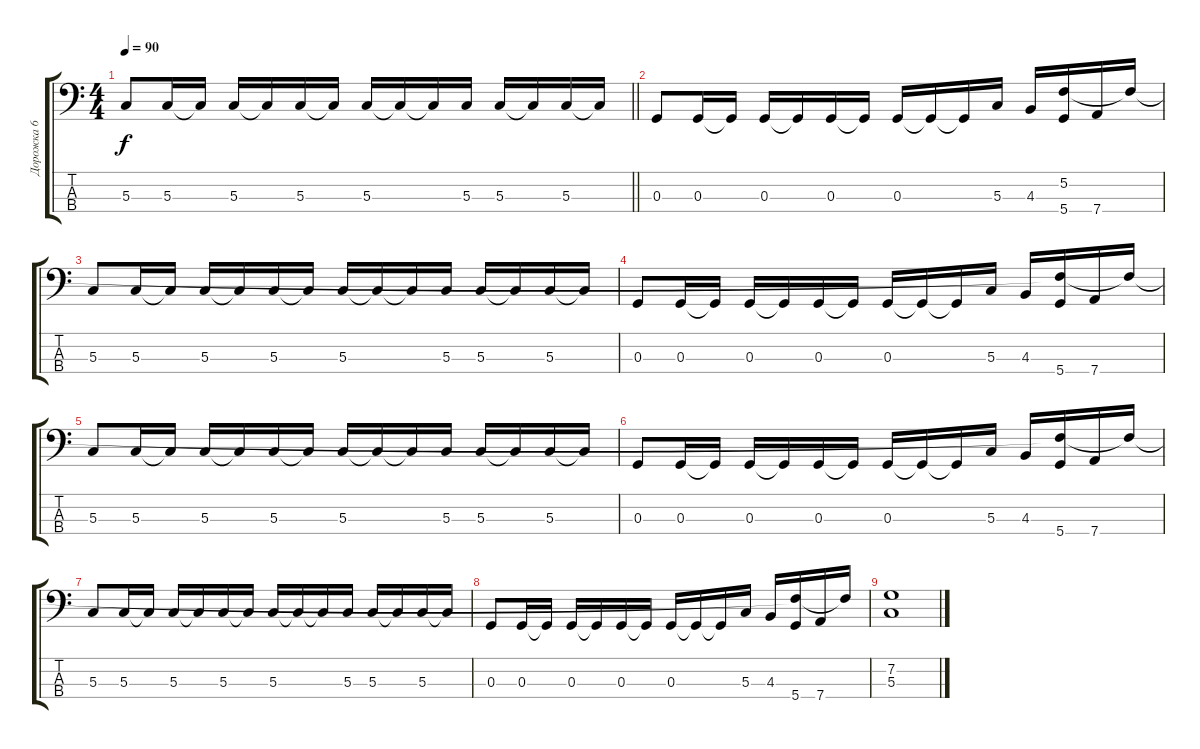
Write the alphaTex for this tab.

\track ("Дорожка 6" "Дорожка 6") {instrument electricbasspick}
\staff {score tabs}
\tuning (F2 C2 G1 D1) {hide}
\ts (4 4)
\tempo 90
\clef f4
\barLineRight lightlight
\ks c
5.3.8{dy f} 5.3.16 5.3{t}.16 5.3.16 5.3{t}.16 5.3.16 5.3{t}.16 5.3.16 5.3{t}.16 5.3{t}.16 5.3.16 5.3.16 5.3{t}.16 5.3.16 5.3{t}.16 |
0.3.8 0.3.16 0.3{t}.16 0.3.16 0.3{t}.16 0.3.16 0.3{t}.16 0.3.16 0.3{t}.16 0.3{t}.16 5.3.16 4.3.16 (5.2 5.4).16 7.4.16 5.2{t}.16 |
5.3.8 5.3.16 5.3{t}.16 5.3.16 5.3{t}.16 5.3.16 5.3{t}.16 5.3.16 5.3{t}.16 5.3{t}.16 5.3.16 5.3.16 5.3{t}.16 5.3.16 5.3{t}.16 |
0.3.8 0.3.16 0.3{t}.16 0.3.16 0.3{t}.16 0.3.16 0.3{t}.16 0.3.16 0.3{t}.16 0.3{t}.16 5.3.16 4.3.16 (5.2{t} 5.4).16 7.4.16 5.2{t}.16 |
5.3.8 5.3.16 5.3{t}.16 5.3.16 5.3{t}.16 5.3.16 5.3{t}.16 5.3.16 5.3{t}.16 5.3{t}.16 5.3.16 5.3.16 5.3{t}.16 5.3.16 5.3{t}.16 |
0.3.8 0.3.16 0.3{t}.16 0.3.16 0.3{t}.16 0.3.16 0.3{t}.16 0.3.16 0.3{t}.16 0.3{t}.16 5.3.16 4.3.16 (5.2{t} 5.4).16 7.4.16 5.2{t}.16 |
5.3.8 5.3.16 5.3{t}.16 5.3.16 5.3{t}.16 5.3.16 5.3{t}.16 5.3.16 5.3{t}.16 5.3{t}.16 5.3.16 5.3.16 5.3{t}.16 5.3.16 5.3{t}.16 |
0.3.8 0.3.16 0.3{t}.16 0.3.16 0.3{t}.16 0.3.16 0.3{t}.16 0.3.16 0.3{t}.16 0.3{t}.16 5.3.16 4.3.16 (5.2{t} 5.4).16 7.4.16 5.2{t}.16 |
(7.2 5.3).1
